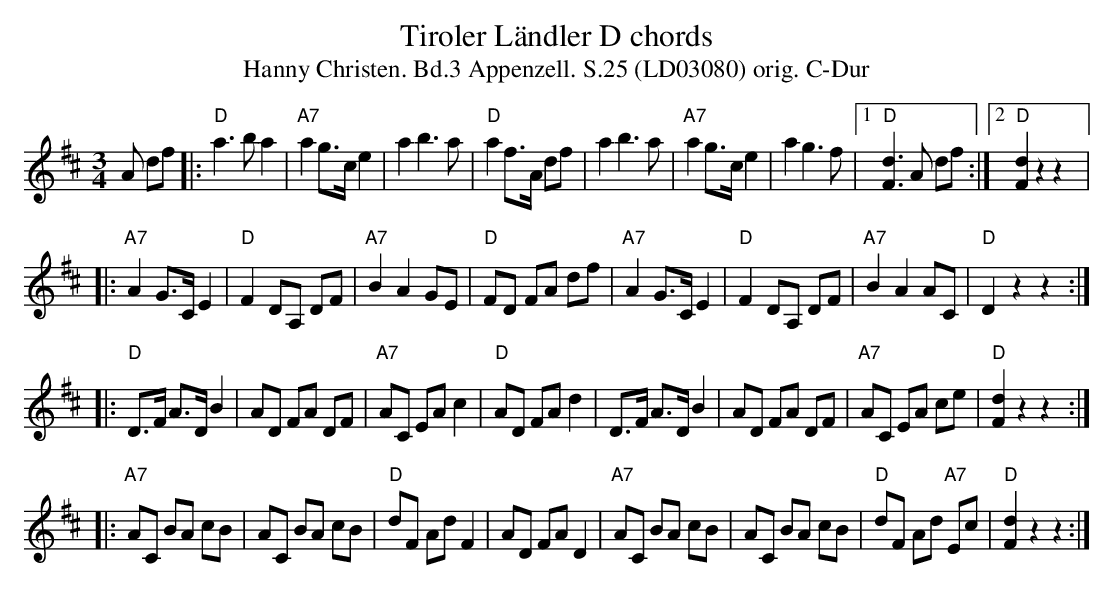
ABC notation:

X:1
T:Tiroler Ländler D chords
T:Hanny Christen. Bd.3 Appenzell. S.25 (LD03080) orig. C-Dur
M:3/4
L:1/8
K:Dmaj%%MIDI gchordon
A df |: "D"a3 b a2 | "A7"a2 g>c e2 | a2 b3 a | "D"a2 f>A df | \
a2 b3 a | "A7"a2 g>c e2 | a2 g3 f |1 "D"[Fd]3 A df :|2 "D"[Fd]2 z2 z2 |:
"A7"A2 G>C E2 | "D"F2 DA, DF | "A7"B2 A2 GE | "D"FD FA df | \
"A7"A2 G>C E2 | "D"F2 DA, DF | "A7"B2 A2 AC | "D"D2 z2 z2 :|
|: "D"D>F A>D B2 | AD FA DF | "A7"AC EA c2 | "D"AD FA d2 | \
D>F A>D B2 | AD FA DF | "A7"AC EA ce | "D"[Fd]2 z2 z2 :|
|: "A7"AC BA cB | AC BA cB | "D"dF Ad F2 | AD FA D2 | \
"A7"AC BA cB | AC BA cB | "D"dF Ad "A7"Ec | "D"[Fd]2 z2 z2 :|
